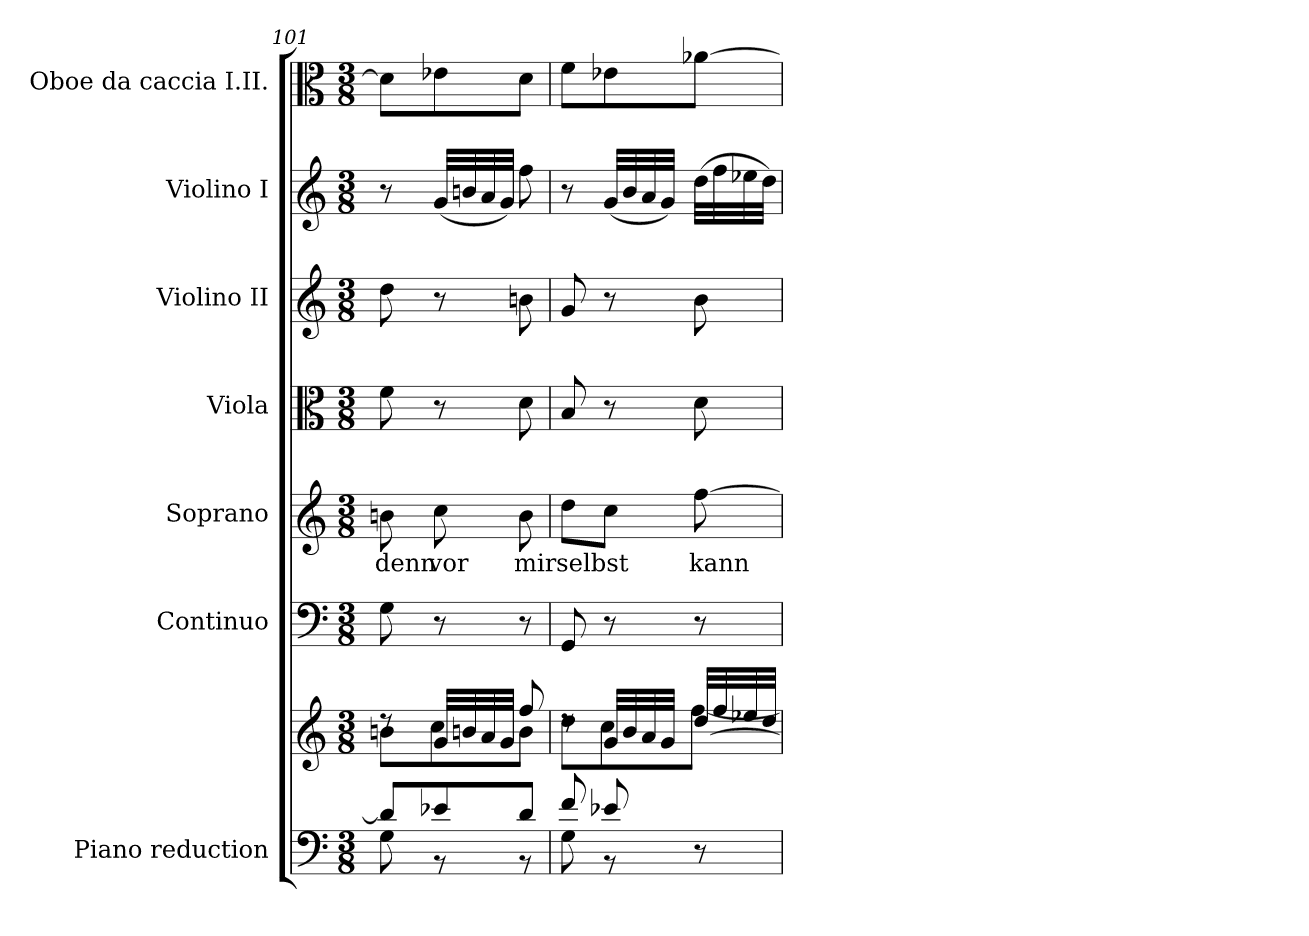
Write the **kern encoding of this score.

**kern	**kern	**kern	**kern	**text	**kern	**kern	**kern	**kern
*part7	*part7	*part6	*part5	*part5	*part4	*part3	*part2	*part1
*staff8	*staff7	*staff6	*staff5	*staff5	*staff4	*staff3	*staff2	*staff1
*I"Piano reduction	*	*I"Continuo	*I"Soprano	*	*I"Viola	*I"Violino II	*I"Violino I	*I"Oboe da caccia I.II.
*I'Pno	*	*	*	*	*I'Vla	*I'Vln	*I'Vln	*I'Ob
*clefF4	*clefG2	*clefF4	*clefG2	*	*clefC3	*clefG2	*clefG2	*clefC3
*k[]	*k[]	*k[]	*k[]	*	*k[]	*k[]	*k[]	*k[]
*M3/8	*M3/8	*M3/8	*M3/8	*	*M3/8	*M3/8	*M3/8	*M3/8
=101	=101	=101	=101	=101	=101	=101	=101	=101
*^	*^	*	*	*	*	*	*	*
!	!	!	!	!	!	!LO:LY:b	!	!	!	!
8d/L]	8G\	8rdd	8bn\L	8G\	8bn\	denn	8f\	8dd\	8r	8d\L]
!	!	!	!	!	!	!LO:LY:b	!	!	!	!
8e-X/	8r	32g/LLL	8cc\	8r	8cc\	vor	8r	8r	(<32g/LLL	8e-X\
.	.	32bn/	.	.	.	.	.	.	32bn/	.
.	.	32a/	.	.	.	.	.	.	32a/	.
.	.	32g/JJJ	.	.	.	.	.	.	32g/JJJ)	.
!	!	!	!	!	!	!LO:LY:b	!	!	!	!
8d/J	8r	8ff/	8b\J	8r	8b\	mir	8d\	8bn\	8ff\	8d\J
=102	=102	=102	=102	=102	=102	=102	=102	=102	=102	=102
*	*	*	*^	*	*	*	*	*	*	*
!	!	!	!	!	!	!	!LO:LY:b	!	!	!	!
8f/L	8G\	8rdd	8dd\L	4ryy	8GG/	8dd\L	selbst	8B/	8g/	8r	8f\L
8e-X/	8r	32g/LLL	8cc\	.	8r	8cc\J	.	8r	8r	(<32g/LLL	8e-X\
.	.	32b/	.	.	.	.	.	.	.	32b/	.
.	.	32a/	.	.	.	.	.	.	.	32a/	.
.	.	32g/JJJ	.	.	.	.	.	.	.	32g/JJJ)	.
!	!	!	!	!	!	!	!LO:LY:b	!	!	!	!
8ryy	8r	32dd/LLL	[8ff\J	[8a-X\J	8r	[8ff\	kann	8d\	8b\	(>32dd\LLL	[8a-X\J
.	.	32ff/	.	.	.	.	.	.	.	32ff\	.
.	.	32ee-X/	.	.	.	.	.	.	.	32ee-X\	.
.	.	32dd/JJJ	.	.	.	.	.	.	.	32dd\JJJ)	.
*v	*v	*	*	*	*	*	*	*	*	*	*
*	*v	*v	*v	*	*	*	*	*	*	*
=	=	=	=	=	=	=	=	=
*-	*-	*-	*-	*-	*-	*-	*-	*-
